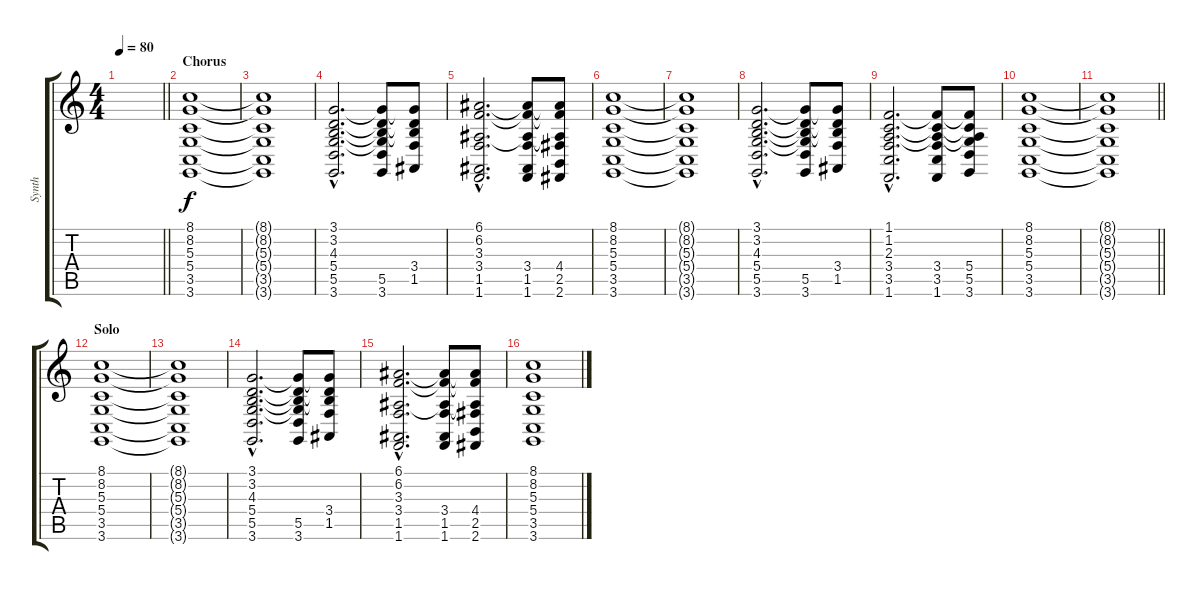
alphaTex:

\track ("Synth" "Synth") {instrument stringensemble1}
\staff {score tabs}
\tuning (E4 B3 G3 D3 A2 E2) {hide}
\ts (4 4)
\tempo 80
\clef g2
\barLineRight lightlight
\ks c
|
\section ("" "Chorus")
(8.1 8.2 5.3 5.4 3.5 3.6).1{volume 10} |
(8.1{t} 8.2{t} 5.3{t} 5.4{t} 3.5{t} 3.6{t}).1 |
(3.1{hac} 3.2{hac} 4.3{hac} 5.4{hac} 5.5{hac} 3.6{hac}).2{d} (3.1{t} 3.2{t} 4.3{t} 5.4{t} 5.5 3.6).8 (3.1{t} 3.2{t} 4.3{t} 3.4 1.5).8 |
(6.1{hac} 6.2{hac} 3.3{hac} 3.4{hac} 1.5{hac} 1.6{hac}).2{d} (6.1{t} 6.2{t} 3.3{t} 3.4 1.5 1.6).8 (6.1{t} 6.2{t} 3.3{t} 4.4 2.5 2.6).8 |
(8.1 8.2 5.3 5.4 3.5 3.6).1 |
(8.1{t} 8.2{t} 5.3{t} 5.4{t} 3.5{t} 3.6{t}).1 |
(3.1{hac} 3.2{hac} 4.3{hac} 5.4{hac} 5.5{hac} 3.6{hac}).2{d} (3.1{t} 3.2{t} 4.3{t} 5.4{t} 5.5 3.6).8 (3.1{t} 3.2{t} 4.3{t} 3.4 1.5).8 |
(1.1{hac} 1.2{hac} 2.3{hac} 3.4{hac} 3.5{hac} 1.6{hac}).2{d} (1.1{t} 1.2{t} 2.3{t} 3.4 3.5 1.6).8 (1.1{t} 1.2{t} 2.3{t} 5.4 5.5 3.6).8 |
(8.1 8.2 5.3 5.4 3.5 3.6).1 |
\barLineRight lightlight
(8.1{t} 8.2{t} 5.3{t} 5.4{t} 3.5{t} 3.6{t}).1 |
\section ("" "Solo")
(8.1 8.2 5.3 5.4 3.5 3.6).1 |
(8.1{t} 8.2{t} 5.3{t} 5.4{t} 3.5{t} 3.6{t}).1 |
(3.1{hac} 3.2{hac} 4.3{hac} 5.4{hac} 5.5{hac} 3.6{hac}).2{d} (3.1{t} 3.2{t} 4.3{t} 5.4{t} 5.5 3.6).8 (3.1{t} 3.2{t} 4.3{t} 3.4 1.5).8 |
(6.1{hac} 6.2{hac} 3.3{hac} 3.4{hac} 1.5{hac} 1.6{hac}).2{d} (6.1{t} 6.2{t} 3.3{t} 3.4 1.5 1.6).8 (6.1{t} 6.2{t} 3.3{t} 4.4 2.5 2.6).8 |
(8.1 8.2 5.3 5.4 3.5 3.6).1
